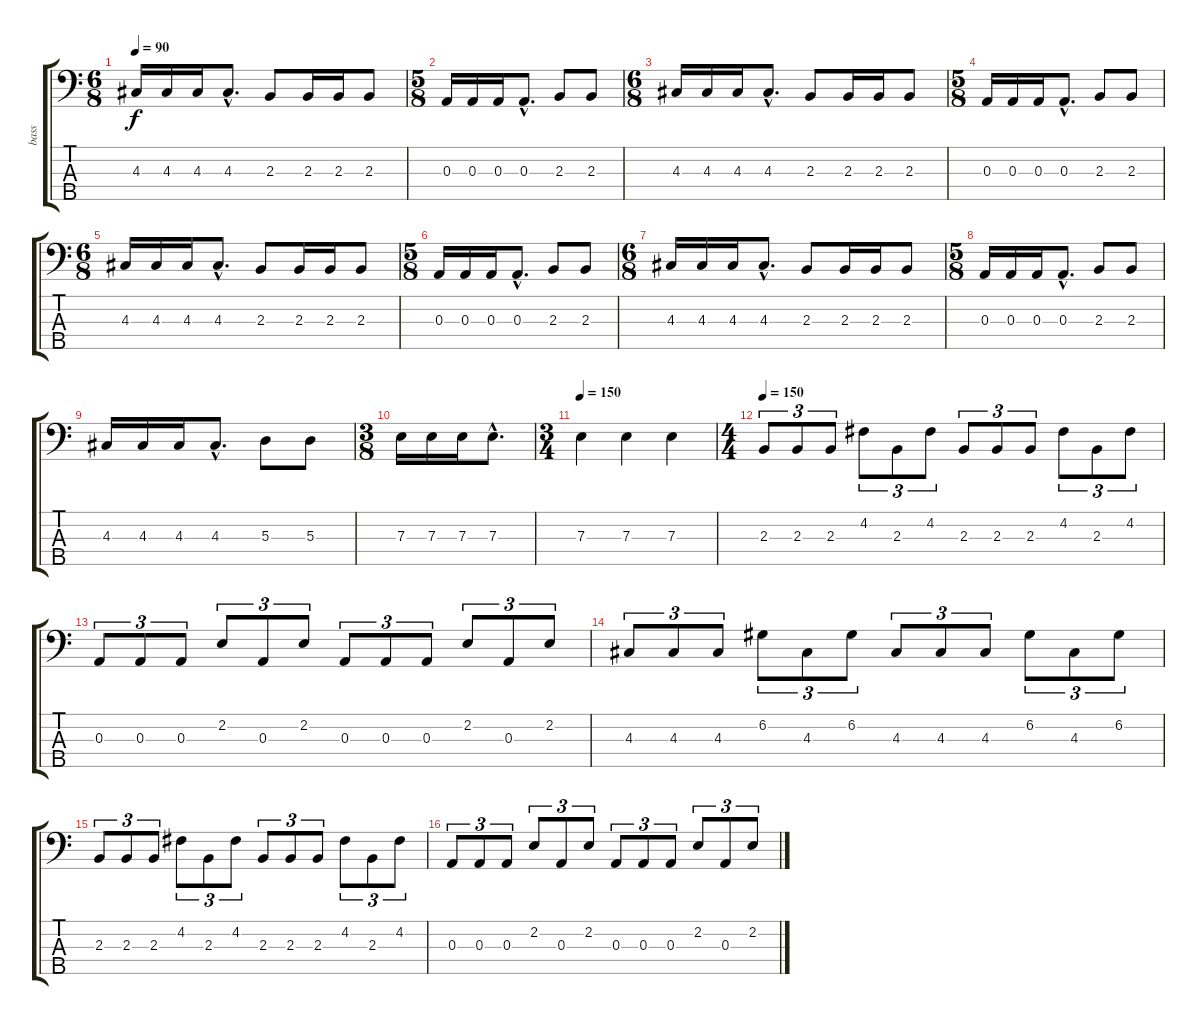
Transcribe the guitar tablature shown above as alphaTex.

\track ("bass" "bass") {instrument electricbassfinger}
\staff {score tabs}
\tuning (G2 D2 A1 E1 B0) {hide}
\ts (6 8)
\tempo 90
\clef f4
\ks c
4.3.16{dy f} 4.3.16 4.3.16 4.3{hac}.8{d} 2.3.8 2.3.16 2.3.16 2.3.8 |
\ts (5 8)
0.3.16 0.3.16 0.3.16 0.3{hac}.8{d} 2.3.8 2.3.8 |
\ts (6 8)
4.3.16 4.3.16 4.3.16 4.3{hac}.8{d} 2.3.8 2.3.16 2.3.16 2.3.8 |
\ts (5 8)
0.3.16 0.3.16 0.3.16 0.3{hac}.8{d} 2.3.8 2.3.8 |
\ts (6 8)
4.3.16 4.3.16 4.3.16 4.3{hac}.8{d} 2.3.8 2.3.16 2.3.16 2.3.8 |
\ts (5 8)
0.3.16 0.3.16 0.3.16 0.3{hac}.8{d} 2.3.8 2.3.8 |
\ts (6 8)
4.3.16 4.3.16 4.3.16 4.3{hac}.8{d} 2.3.8 2.3.16 2.3.16 2.3.8 |
\ts (5 8)
0.3.16 0.3.16 0.3.16 0.3{hac}.8{d} 2.3.8 2.3.8 |
4.3.16 4.3.16 4.3.16 4.3{hac}.8{d} 5.3.8 5.3.8 |
\ts (3 8)
7.3.16 7.3.16 7.3.16 7.3{hac}.8{d} |
\ts (3 4)
\tempo 150
7.3.4 7.3.4 7.3.4 |
\ts (4 4)
\tempo 150
2.3.8{tu (3 2)} 2.3.8{tu (3 2)} 2.3.8{tu (3 2)} 4.2.8{tu (3 2)} 2.3.8{tu (3 2)} 4.2.8{tu (3 2)} 2.3.8{tu (3 2)} 2.3.8{tu (3 2)} 2.3.8{tu (3 2)} 4.2.8{tu (3 2)} 2.3.8{tu (3 2)} 4.2.8{tu (3 2)} |
0.3.8{tu (3 2)} 0.3.8{tu (3 2)} 0.3.8{tu (3 2)} 2.2.8{tu (3 2)} 0.3.8{tu (3 2)} 2.2.8{tu (3 2)} 0.3.8{tu (3 2)} 0.3.8{tu (3 2)} 0.3.8{tu (3 2)} 2.2.8{tu (3 2)} 0.3.8{tu (3 2)} 2.2.8{tu (3 2)} |
4.3.8{tu (3 2)} 4.3.8{tu (3 2)} 4.3.8{tu (3 2)} 6.2.8{tu (3 2)} 4.3.8{tu (3 2)} 6.2.8{tu (3 2)} 4.3.8{tu (3 2)} 4.3.8{tu (3 2)} 4.3.8{tu (3 2)} 6.2.8{tu (3 2)} 4.3.8{tu (3 2)} 6.2.8{tu (3 2)} |
2.3.8{tu (3 2)} 2.3.8{tu (3 2)} 2.3.8{tu (3 2)} 4.2.8{tu (3 2)} 2.3.8{tu (3 2)} 4.2.8{tu (3 2)} 2.3.8{tu (3 2)} 2.3.8{tu (3 2)} 2.3.8{tu (3 2)} 4.2.8{tu (3 2)} 2.3.8{tu (3 2)} 4.2.8{tu (3 2)} |
0.3.8{tu (3 2)} 0.3.8{tu (3 2)} 0.3.8{tu (3 2)} 2.2.8{tu (3 2)} 0.3.8{tu (3 2)} 2.2.8{tu (3 2)} 0.3.8{tu (3 2)} 0.3.8{tu (3 2)} 0.3.8{tu (3 2)} 2.2.8{tu (3 2)} 0.3.8{tu (3 2)} 2.2.8{tu (3 2)}
